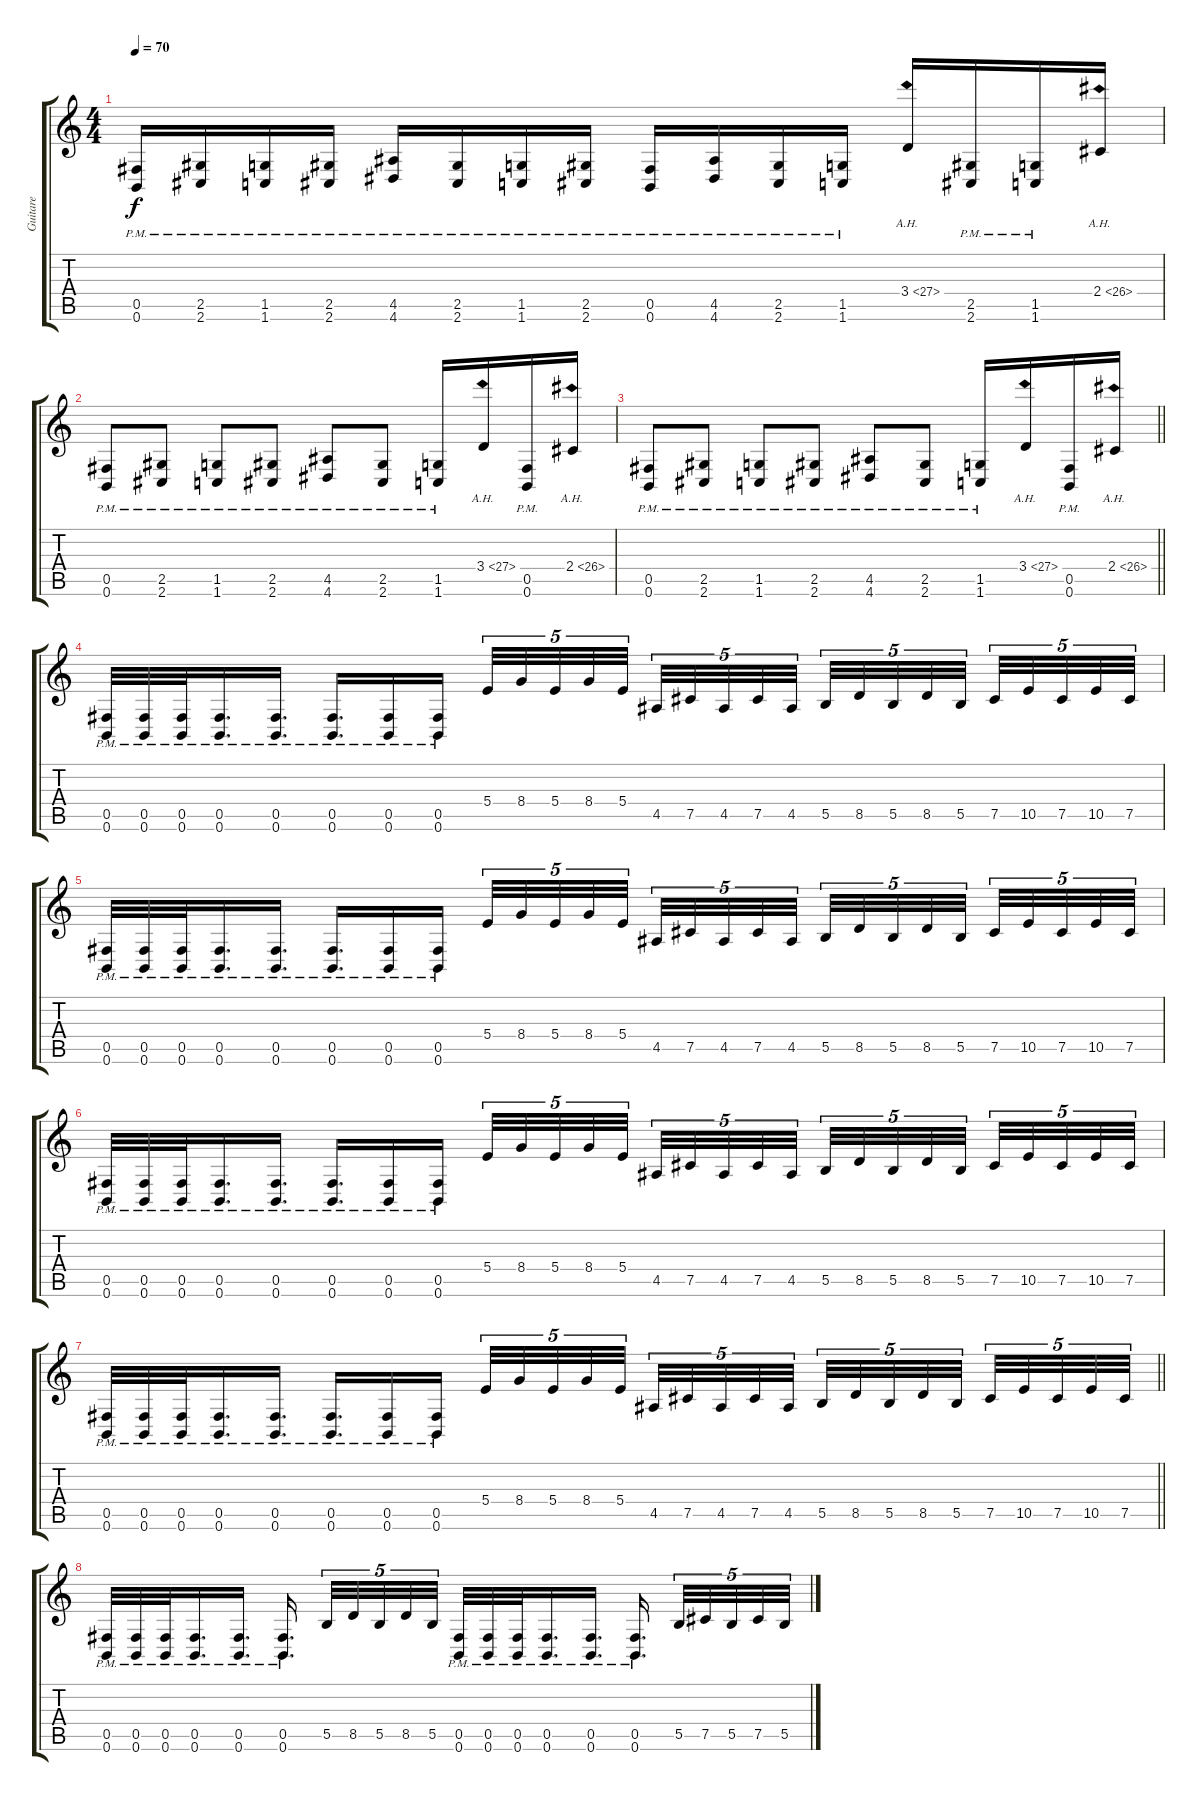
\track ("Guitare" "Guitare") {instrument distortionguitar}
\staff {score tabs}
\tuning (Db4 Ab3 E3 B2 Gb2 B1) {hide}
\ts (4 4)
\tempo 70
\clef g2
\ks c
(0.5{pm} 0.6{pm}).16{dy f} (2.5{pm} 2.6{pm}).16 (1.5{pm} 1.6{pm}).16 (2.5{pm} 2.6{pm}).16 (4.5{pm} 4.6{pm}).16 (2.5{pm} 2.6{pm}).16 (1.5{pm} 1.6{pm}).16 (2.5{pm} 2.6{pm}).16 (0.5{pm} 0.6{pm}).16 (4.5{pm} 4.6{pm}).16 (2.5{pm} 2.6{pm}).16 (1.5{pm} 1.6{pm}).16 3.4{ah 24}.16 (2.5{pm} 2.6{pm}).16 (1.5{pm} 1.6{pm}).16 2.4{ah 24}.16 |
(0.5{pm} 0.6{pm}).8 (2.5{pm} 2.6{pm}).8 (1.5{pm} 1.6{pm}).8 (2.5{pm} 2.6{pm}).8 (4.5{pm} 4.6{pm}).8 (2.5{pm} 2.6{pm}).8 (1.5{pm} 1.6{pm}).16 3.4{ah 24}.16 (0.5{pm} 0.6{pm}).16 2.4{ah 24}.16 |
\barLineRight lightlight
(0.5{pm} 0.6{pm}).8 (2.5{pm} 2.6{pm}).8 (1.5{pm} 1.6{pm}).8 (2.5{pm} 2.6{pm}).8 (4.5{pm} 4.6{pm}).8 (2.5{pm} 2.6{pm}).8 (1.5{pm} 1.6{pm}).16 3.4{ah 24}.16 (0.5{pm} 0.6{pm}).16 2.4{ah 24}.16 |
\section ("" "")
(0.5{pm} 0.6{pm}).32 (0.5{pm} 0.6{pm}).32 (0.5{pm} 0.6{pm}).32 (0.5{pm} 0.6{pm}).16{d} (0.5{pm} 0.6{pm}).16{d} (0.5{pm} 0.6{pm}).16{d} (0.5{pm} 0.6{pm}).16 (0.5{pm} 0.6{pm}).16 5.4.32{tu (5 4)} 8.4.32{tu (5 4)} 5.4.32{tu (5 4)} 8.4.32{tu (5 4)} 5.4.32{tu (5 4) beam splitsecondary} 4.5.32{tu (5 4)} 7.5.32{tu (5 4)} 4.5.32{tu (5 4)} 7.5.32{tu (5 4)} 4.5.32{tu (5 4)} 5.5.32{tu (5 4)} 8.5.32{tu (5 4)} 5.5.32{tu (5 4)} 8.5.32{tu (5 4)} 5.5.32{tu (5 4) beam splitsecondary} 7.5.32{tu (5 4)} 10.5.32{tu (5 4)} 7.5.32{tu (5 4)} 10.5.32{tu (5 4)} 7.5.32{tu (5 4)} |
(0.5{pm} 0.6{pm}).32 (0.5{pm} 0.6{pm}).32 (0.5{pm} 0.6{pm}).32 (0.5{pm} 0.6{pm}).16{d} (0.5{pm} 0.6{pm}).16{d} (0.5{pm} 0.6{pm}).16{d} (0.5{pm} 0.6{pm}).16 (0.5{pm} 0.6{pm}).16 5.4.32{tu (5 4)} 8.4.32{tu (5 4)} 5.4.32{tu (5 4)} 8.4.32{tu (5 4)} 5.4.32{tu (5 4) beam splitsecondary} 4.5.32{tu (5 4)} 7.5.32{tu (5 4)} 4.5.32{tu (5 4)} 7.5.32{tu (5 4)} 4.5.32{tu (5 4)} 5.5.32{tu (5 4)} 8.5.32{tu (5 4)} 5.5.32{tu (5 4)} 8.5.32{tu (5 4)} 5.5.32{tu (5 4) beam splitsecondary} 7.5.32{tu (5 4)} 10.5.32{tu (5 4)} 7.5.32{tu (5 4)} 10.5.32{tu (5 4)} 7.5.32{tu (5 4)} |
(0.5{pm} 0.6{pm}).32 (0.5{pm} 0.6{pm}).32 (0.5{pm} 0.6{pm}).32 (0.5{pm} 0.6{pm}).16{d} (0.5{pm} 0.6{pm}).16{d} (0.5{pm} 0.6{pm}).16{d} (0.5{pm} 0.6{pm}).16 (0.5{pm} 0.6{pm}).16 5.4.32{tu (5 4)} 8.4.32{tu (5 4)} 5.4.32{tu (5 4)} 8.4.32{tu (5 4)} 5.4.32{tu (5 4) beam splitsecondary} 4.5.32{tu (5 4)} 7.5.32{tu (5 4)} 4.5.32{tu (5 4)} 7.5.32{tu (5 4)} 4.5.32{tu (5 4)} 5.5.32{tu (5 4)} 8.5.32{tu (5 4)} 5.5.32{tu (5 4)} 8.5.32{tu (5 4)} 5.5.32{tu (5 4) beam splitsecondary} 7.5.32{tu (5 4)} 10.5.32{tu (5 4)} 7.5.32{tu (5 4)} 10.5.32{tu (5 4)} 7.5.32{tu (5 4)} |
\barLineRight lightlight
(0.5{pm} 0.6{pm}).32 (0.5{pm} 0.6{pm}).32 (0.5{pm} 0.6{pm}).32 (0.5{pm} 0.6{pm}).16{d} (0.5{pm} 0.6{pm}).16{d} (0.5{pm} 0.6{pm}).16{d} (0.5{pm} 0.6{pm}).16 (0.5{pm} 0.6{pm}).16 5.4.32{tu (5 4)} 8.4.32{tu (5 4)} 5.4.32{tu (5 4)} 8.4.32{tu (5 4)} 5.4.32{tu (5 4) beam splitsecondary} 4.5.32{tu (5 4)} 7.5.32{tu (5 4)} 4.5.32{tu (5 4)} 7.5.32{tu (5 4)} 4.5.32{tu (5 4)} 5.5.32{tu (5 4)} 8.5.32{tu (5 4)} 5.5.32{tu (5 4)} 8.5.32{tu (5 4)} 5.5.32{tu (5 4) beam splitsecondary} 7.5.32{tu (5 4)} 10.5.32{tu (5 4)} 7.5.32{tu (5 4)} 10.5.32{tu (5 4)} 7.5.32{tu (5 4)} |
\section ("" "")
(0.5{pm} 0.6{pm}).32 (0.5{pm} 0.6{pm}).32 (0.5{pm} 0.6{pm}).32 (0.5{pm} 0.6{pm}).16{d} (0.5{pm} 0.6{pm}).16{d} (0.5{pm} 0.6{pm}).16{d beam splitsecondary} 5.5.32{tu (5 4)} 8.5.32{tu (5 4)} 5.5.32{tu (5 4)} 8.5.32{tu (5 4)} 5.5.32{tu (5 4)} (0.5{pm} 0.6{pm}).32 (0.5{pm} 0.6{pm}).32 (0.5{pm} 0.6{pm}).32 (0.5{pm} 0.6{pm}).16{d} (0.5{pm} 0.6{pm}).16{d} (0.5{pm} 0.6{pm}).16{d beam splitsecondary} 5.5.32{tu (5 4)} 7.5.32{tu (5 4)} 5.5.32{tu (5 4)} 7.5.32{tu (5 4)} 5.5.32{tu (5 4)}
